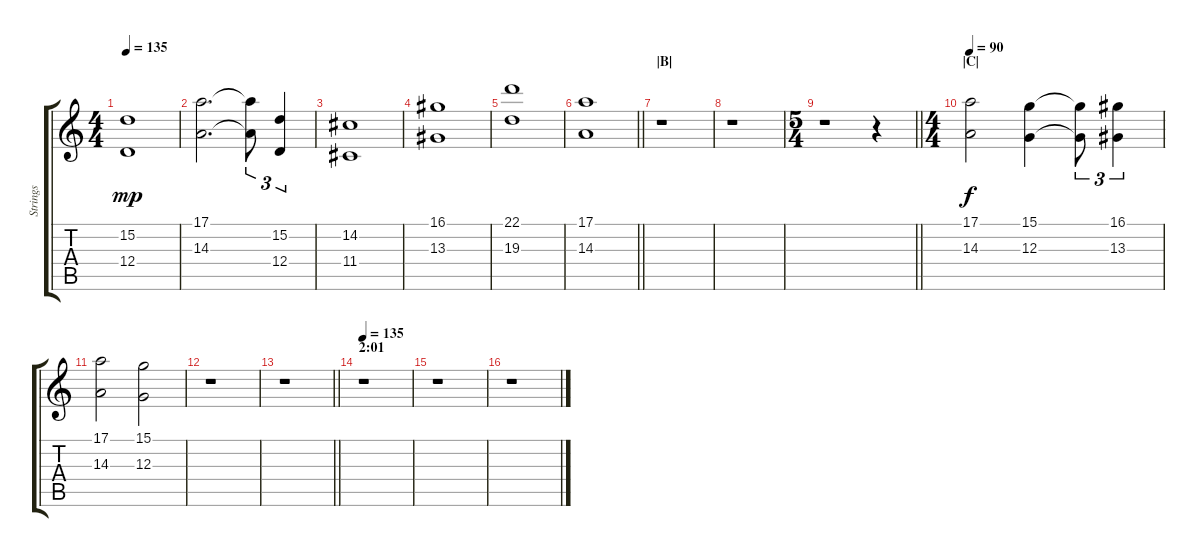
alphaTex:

\track ("Strings" "Strings") {instrument stringensemble1}
\staff {score tabs}
\tuning (E4 B3 G3 D3 A2 E2) {hide}
\ts (4 4)
\tempo 135
\clef g2
\ks c
(15.2 12.4).1{dy mp} |
(17.1 14.3).2{d} (17.1{t} 14.3{t}).8{tu (3 2)} (15.2 12.4).4{tu (3 2)} |
(14.2 11.4).1 |
(16.1 13.3).1 |
(22.1 19.3).1 |
\barLineRight lightlight
(17.1 14.3).1 |
\section ("" "|B|")
r.1 |
r.1 |
\ts (5 4)
\barLineRight lightlight
r.1 r.4 |
\ts (4 4)
\section ("" "|C|")
\tempo 90
(17.1 14.3).2{dy f} (15.1 12.3).4 (15.1{t} 12.3{t}).8{tu (3 2)} (16.1 13.3).4{tu (3 2)} |
(17.1 14.3).2 (15.1 12.3).2 |
r.1 |
\barLineRight lightlight
r.1 |
\section ("" "2:01")
\tempo 135
r.1 |
r.1 |
r.1
